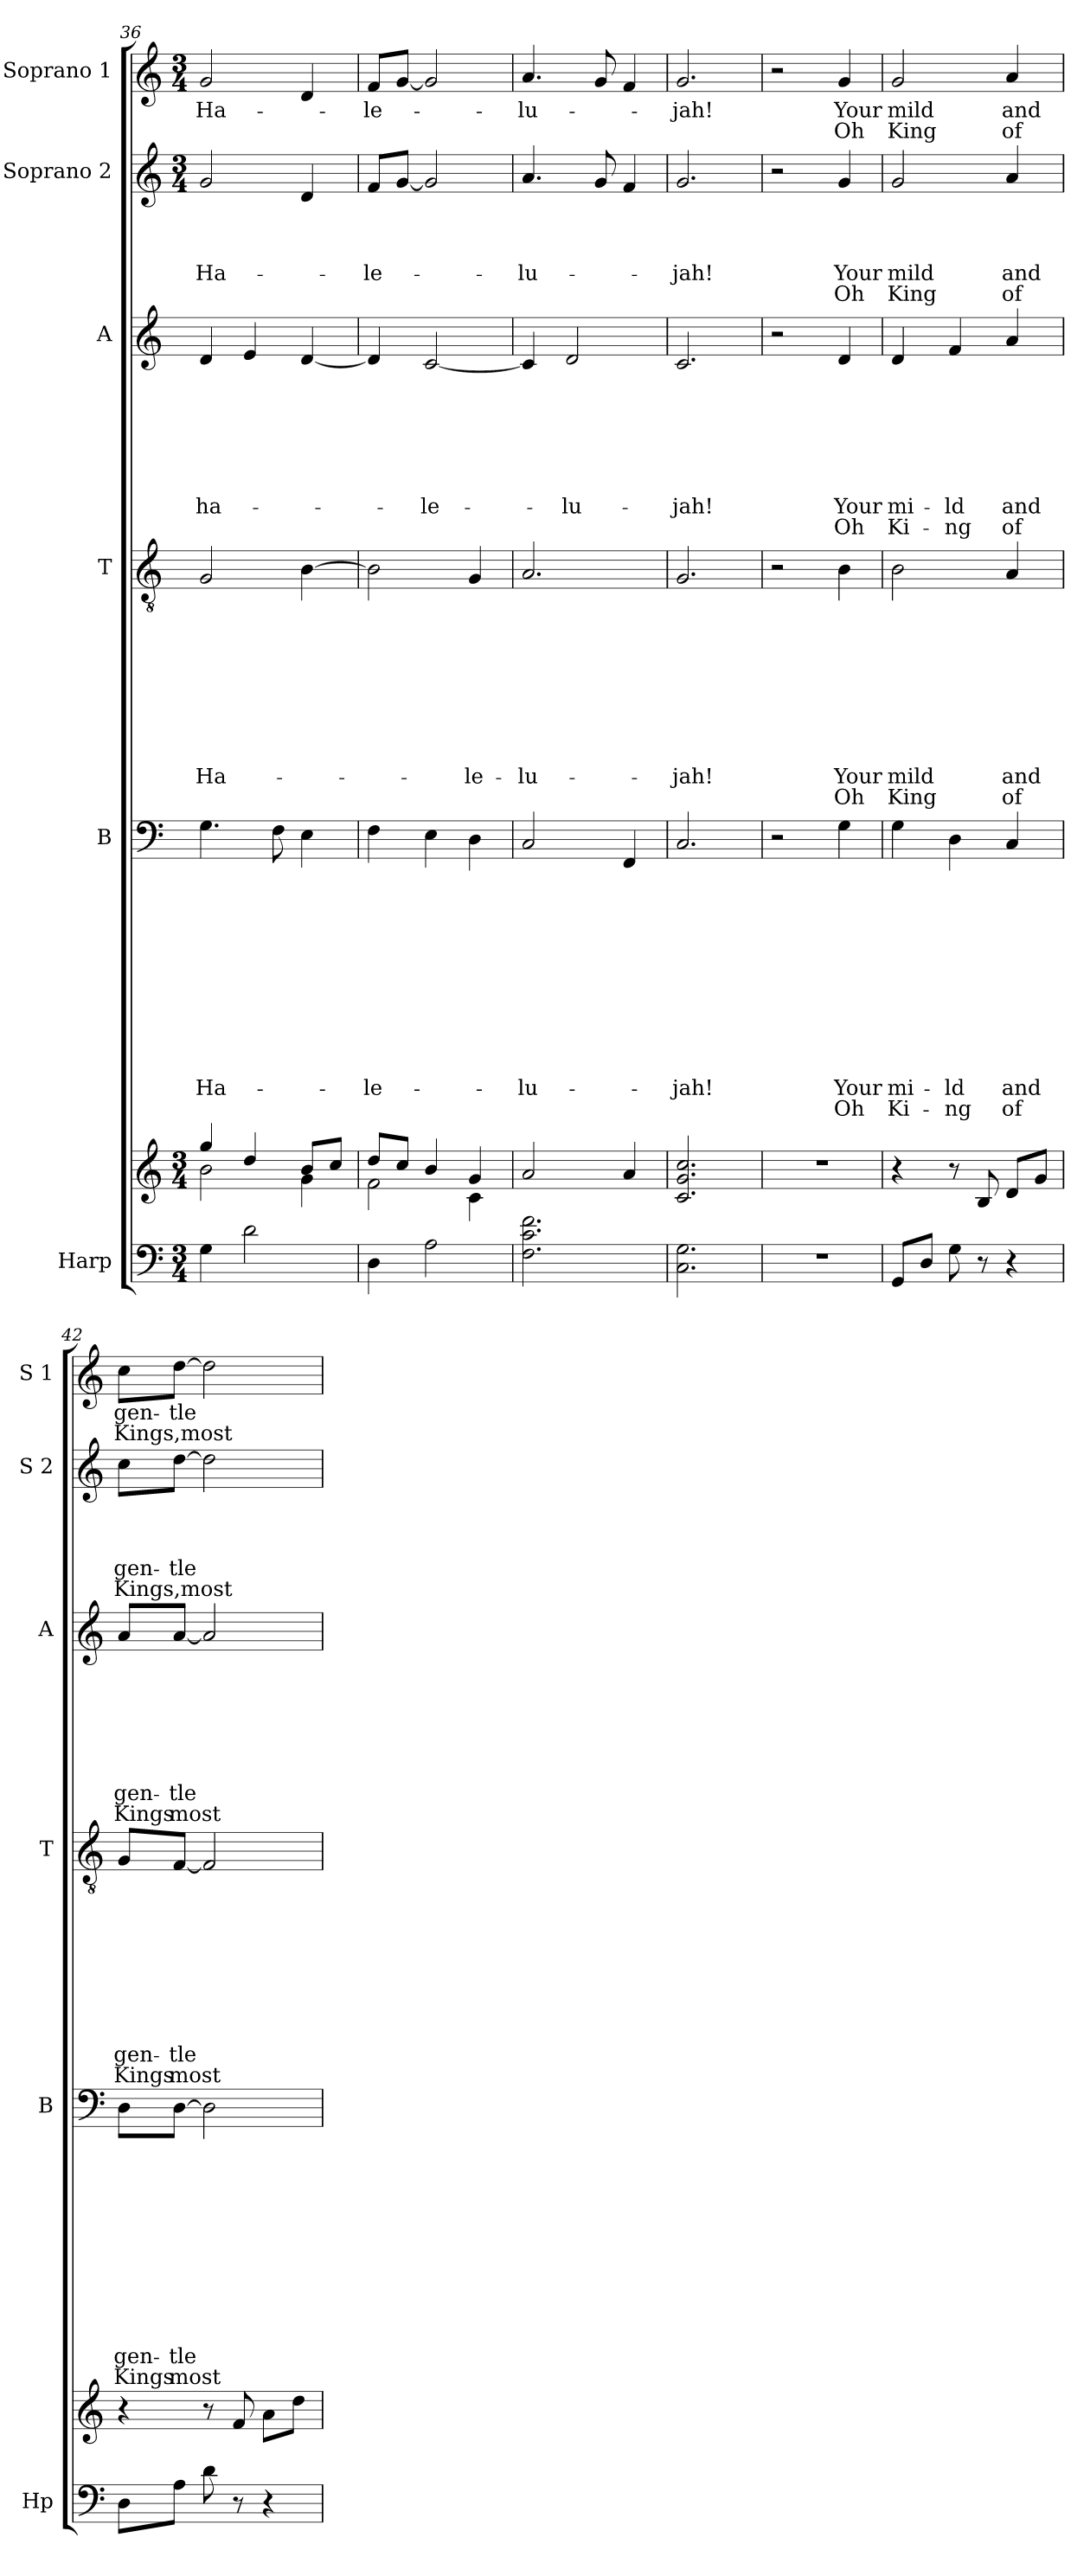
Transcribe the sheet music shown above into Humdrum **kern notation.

**kern	**kern	**kern	**text	**text	**text	**text	**text	**text	**text	**text	**text	**text	**text	**text	**kern	**text	**text	**text	**text	**text	**text	**text	**text	**text	**text	**kern	**text	**text	**text	**text	**text	**text	**text	**text	**kern	**text	**text	**text	**text	**text	**kern	**text	**text
*part6	*part6	*part5	*part5	*part5	*part5	*part5	*part5	*part5	*part5	*part5	*part5	*part5	*part5	*part5	*part4	*part4	*part4	*part4	*part4	*part4	*part4	*part4	*part4	*part4	*part4	*part3	*part3	*part3	*part3	*part3	*part3	*part3	*part3	*part3	*part2	*part2	*part2	*part2	*part2	*part2	*part1	*part1	*part1
*staff7	*staff6	*staff5	*staff5	*staff5	*staff5	*staff5	*staff5	*staff5	*staff5	*staff5	*staff5	*staff5	*staff5	*staff5	*staff4	*staff4	*staff4	*staff4	*staff4	*staff4	*staff4	*staff4	*staff4	*staff4	*staff4	*staff3	*staff3	*staff3	*staff3	*staff3	*staff3	*staff3	*staff3	*staff3	*staff2	*staff2	*staff2	*staff2	*staff2	*staff2	*staff1	*staff1	*staff1
*I"Harp	*	*I"B	*	*	*	*	*	*	*	*	*	*	*	*	*I"T	*	*	*	*	*	*	*	*	*	*	*I"A	*	*	*	*	*	*	*	*	*I"Soprano 2	*	*	*	*	*	*I"Soprano 1	*	*
*I'Hp	*	*I'B	*	*	*	*	*	*	*	*	*	*	*	*	*I'T	*	*	*	*	*	*	*	*	*	*	*I'A	*	*	*	*	*	*	*	*	*I'S 2	*	*	*	*	*	*I'S 1	*	*
*clefF4	*clefG2	*clefF4	*	*	*	*	*	*	*	*	*	*	*	*	*clefGv2	*	*	*	*	*	*	*	*	*	*	*clefG2	*	*	*	*	*	*	*	*	*clefG2	*	*	*	*	*	*clefG2	*	*
*k[]	*k[]	*k[]	*	*	*	*	*	*	*	*	*	*	*	*	*k[]	*	*	*	*	*	*	*	*	*	*	*k[]	*	*	*	*	*	*	*	*	*k[]	*	*	*	*	*	*k[]	*	*
*C:	*C:	*C:	*	*	*	*	*	*	*	*	*	*	*	*	*C:	*	*	*	*	*	*	*	*	*	*	*C:	*	*	*	*	*	*	*	*	*C:	*	*	*	*	*	*C:	*	*
*M3/4	*M3/4	*	*	*	*	*	*	*	*	*	*	*	*	*	*	*	*	*	*	*	*	*	*	*	*	*	*	*	*	*	*	*	*	*	*M3/4	*	*	*	*	*	*M3/4	*	*
=36	=36	=36	=36	=36	=36	=36	=36	=36	=36	=36	=36	=36	=36	=36	=36	=36	=36	=36	=36	=36	=36	=36	=36	=36	=36	=36	=36	=36	=36	=36	=36	=36	=36	=36	=36	=36	=36	=36	=36	=36	=36	=36	=36
*	*^	*	*	*	*	*	*	*	*	*	*	*	*	*	*	*	*	*	*	*	*	*	*	*	*	*	*	*	*	*	*	*	*	*	*	*	*	*	*	*	*	*	*
!	!	!	!	!	!	!	!	!	!	!	!	!	!	!LO:LY:b	!	!	!	!	!	!	!	!	!	!	!LO:LY:b	!	!	!	!	!	!	!	!	!LO:LY:b	!	!	!	!	!	!LO:LY:b	!	!	!LO:LY:b	!
4G\	4gg/	2b\	4.G\	.	.	.	.	.	.	.	.	.	.	Ha-	.	2G/	.	.	.	.	.	.	.	.	Ha-	.	4d/	.	.	.	.	.	.	ha-	.	2g/	.	.	.	Ha-	.	2g/	Ha-	.
2d\	4dd/	.	.	.	.	.	.	.	.	.	.	.	.	.	.	.	.	.	.	.	.	.	.	.	.	.	4e/	.	.	.	.	.	.	.	.	.	.	.	.	.	.	.	.	.
.	.	.	8F\	.	.	.	.	.	.	.	.	.	.	.	.	.	.	.	.	.	.	.	.	.	.	.	.	.	.	.	.	.	.	.	.	.	.	.	.	.	.	.	.	.
.	8b/L	4g\	4E\	.	.	.	.	.	.	.	.	.	.	.	.	[>4B\	.	.	.	.	.	.	.	.	.	.	[<4d/	.	.	.	.	.	.	.	.	4d/	.	.	.	.	.	4d/	.	.
.	8cc/J	.	.	.	.	.	.	.	.	.	.	.	.	.	.	.	.	.	.	.	.	.	.	.	.	.	.	.	.	.	.	.	.	.	.	.	.	.	.	.	.	.	.	.
=37	=37	=37	=37	=37	=37	=37	=37	=37	=37	=37	=37	=37	=37	=37	=37	=37	=37	=37	=37	=37	=37	=37	=37	=37	=37	=37	=37	=37	=37	=37	=37	=37	=37	=37	=37	=37	=37	=37	=37	=37	=37	=37	=37	=37
!	!	!	!	!	!	!	!	!	!	!	!	!	!	!LO:LY:b	!	!	!	!	!	!	!	!	!	!	!	!	!	!	!	!	!	!	!	!	!	!	!	!	!	!LO:LY:b	!	!	!LO:LY:b	!
4D\	8dd/L	2f\	4F\	.	.	.	.	.	.	.	.	.	.	-le-	.	2B\]	.	.	.	.	.	.	.	.	.	.	4d/]	.	.	.	.	.	.	.	.	8f/L	.	.	.	-le-	.	8f/L	-le-	.
.	8cc/J	.	.	.	.	.	.	.	.	.	.	.	.	.	.	.	.	.	.	.	.	.	.	.	.	.	.	.	.	.	.	.	.	.	.	[<8g/J	.	.	.	.	.	[<8g/J	.	.
!	!	!	!	!	!	!	!	!	!	!	!	!	!	!	!	!	!	!	!	!	!	!	!	!	!	!	!	!	!	!	!	!	!	!LO:LY:b	!	!	!	!	!	!	!	!	!	!
2A\	4b/	.	4E\	.	.	.	.	.	.	.	.	.	.	.	.	.	.	.	.	.	.	.	.	.	.	.	[>2c/	.	.	.	.	.	.	-le-	.	2g/]	.	.	.	.	.	2g/]	.	.
!	!	!	!	!	!	!	!	!	!	!	!	!	!	!	!	!	!	!	!	!	!	!	!	!	!LO:LY:b	!	!	!	!	!	!	!	!	!	!	!	!	!	!	!	!	!	!	!
.	4g/	4c\	4D\	.	.	.	.	.	.	.	.	.	.	.	.	4G/	.	.	.	.	.	.	.	.	-le-	.	.	.	.	.	.	.	.	.	.	.	.	.	.	.	.	.	.	.
!!LO:PB:g=z
=38	=38	=38	=38	=38	=38	=38	=38	=38	=38	=38	=38	=38	=38	=38	=38	=38	=38	=38	=38	=38	=38	=38	=38	=38	=38	=38	=38	=38	=38	=38	=38	=38	=38	=38	=38	=38	=38	=38	=38	=38	=38	=38	=38	=38
!	!	!	!	!	!	!	!	!	!	!	!	!	!	!LO:LY:b	!	!	!	!	!	!	!	!	!	!	!LO:LY:b	!	!	!	!	!	!	!	!	!	!	!	!	!	!	!LO:LY:b	!	!	!LO:LY:b	!
*	*v	*v	*	*	*	*	*	*	*	*	*	*	*	*	*	*	*	*	*	*	*	*	*	*	*	*	*	*	*	*	*	*	*	*	*	*	*	*	*	*	*	*	*	*
2.F\ 2.c\ 2.f\	2a/	2C/	.	.	.	.	.	.	.	.	.	.	-lu-	.	2.A/	.	.	.	.	.	.	.	.	-lu-	.	4c/]	.	.	.	.	.	.	.	.	4.a/	.	.	.	-lu-	.	4.a/	-lu-	.
!	!	!	!	!	!	!	!	!	!	!	!	!	!	!	!	!	!	!	!	!	!	!	!	!	!	!	!	!	!	!	!	!	!LO:LY:b	!	!	!	!	!	!	!	!	!	!
.	.	.	.	.	.	.	.	.	.	.	.	.	.	.	.	.	.	.	.	.	.	.	.	.	.	2d/	.	.	.	.	.	.	-lu-	.	.	.	.	.	.	.	.	.	.
.	.	.	.	.	.	.	.	.	.	.	.	.	.	.	.	.	.	.	.	.	.	.	.	.	.	.	.	.	.	.	.	.	.	.	8g/	.	.	.	.	.	8g/	.	.
.	4a/	4FF/	.	.	.	.	.	.	.	.	.	.	.	.	.	.	.	.	.	.	.	.	.	.	.	.	.	.	.	.	.	.	.	.	4f/	.	.	.	.	.	4f/	.	.
=39	=39	=39	=39	=39	=39	=39	=39	=39	=39	=39	=39	=39	=39	=39	=39	=39	=39	=39	=39	=39	=39	=39	=39	=39	=39	=39	=39	=39	=39	=39	=39	=39	=39	=39	=39	=39	=39	=39	=39	=39	=39	=39	=39
!	!	!	!	!	!	!	!	!	!	!	!	!	!LO:LY:b	!	!	!	!	!	!	!	!	!	!	!LO:LY:b	!	!	!	!	!	!	!	!	!LO:LY:b	!	!	!	!	!	!LO:LY:b	!	!	!LO:LY:b	!
2.C\ 2.G\	2.c/ 2.g/ 2.cc/	2.C/	.	.	.	.	.	.	.	.	.	.	-jah!	.	2.G/	.	.	.	.	.	.	.	.	-jah!	.	2.c/	.	.	.	.	.	.	-jah!	.	2.g/	.	.	.	-jah!	.	2.g/	-jah!	.
=40	=40	=40	=40	=40	=40	=40	=40	=40	=40	=40	=40	=40	=40	=40	=40	=40	=40	=40	=40	=40	=40	=40	=40	=40	=40	=40	=40	=40	=40	=40	=40	=40	=40	=40	=40	=40	=40	=40	=40	=40	=40	=40	=40
!LO:N:vis=1	!LO:N:vis=1	!	!	!	!	!	!	!	!	!	!	!	!	!	!	!	!	!	!	!	!	!	!	!	!	!	!	!	!	!	!	!	!	!	!	!	!	!	!	!	!	!	!
2.r	2.r	2r	.	.	.	.	.	.	.	.	.	.	.	.	2r	.	.	.	.	.	.	.	.	.	.	2r	.	.	.	.	.	.	.	.	2r	.	.	.	.	.	2r	.	.
!	!	!	!	!	!	!	!	!	!	!	!	!	!LO:LY:b	!LO:LY:b	!	!	!	!	!	!	!	!	!	!LO:LY:b	!LO:LY:b	!	!	!	!	!	!	!	!LO:LY:b	!LO:LY:b	!	!	!	!	!LO:LY:b	!LO:LY:b	!	!LO:LY:b	!LO:LY:b
.	.	4G\	.	.	.	.	.	.	.	.	.	.	Your	Oh	4B\	.	.	.	.	.	.	.	.	Your	Oh	4d/	.	.	.	.	.	.	Your	Oh	4g/	.	.	.	Your	Oh	4g/	Your	Oh
=41	=41	=41	=41	=41	=41	=41	=41	=41	=41	=41	=41	=41	=41	=41	=41	=41	=41	=41	=41	=41	=41	=41	=41	=41	=41	=41	=41	=41	=41	=41	=41	=41	=41	=41	=41	=41	=41	=41	=41	=41	=41	=41	=41
!	!	!	!	!	!	!	!	!	!	!	!	!	!LO:LY:b	!LO:LY:b	!	!	!	!	!	!	!	!	!	!LO:LY:b	!LO:LY:b	!	!	!	!	!	!	!	!LO:LY:b	!LO:LY:b	!	!	!	!	!LO:LY:b	!LO:LY:b	!	!LO:LY:b	!LO:LY:b
8GG/L	4r	4G\	.	.	.	.	.	.	.	.	.	.	mi-	Ki-	2B\	.	.	.	.	.	.	.	.	mild	King	4d/	.	.	.	.	.	.	mi-	Ki-	2g/	.	.	.	mild	King	2g/	mild	King
8D/J	.	.	.	.	.	.	.	.	.	.	.	.	.	.	.	.	.	.	.	.	.	.	.	.	.	.	.	.	.	.	.	.	.	.	.	.	.	.	.	.	.	.	.
!	!	!	!	!	!	!	!	!	!	!	!	!	!LO:LY:b	!LO:LY:b	!	!	!	!	!	!	!	!	!	!	!	!	!	!	!	!	!	!	!LO:LY:b	!LO:LY:b	!	!	!	!	!	!	!	!	!
8G\	8r	4D\	.	.	.	.	.	.	.	.	.	.	-ld	-ng	.	.	.	.	.	.	.	.	.	.	.	4f/	.	.	.	.	.	.	-ld	-ng	.	.	.	.	.	.	.	.	.
8r	8B/	.	.	.	.	.	.	.	.	.	.	.	.	.	.	.	.	.	.	.	.	.	.	.	.	.	.	.	.	.	.	.	.	.	.	.	.	.	.	.	.	.	.
!	!	!	!	!	!	!	!	!	!	!	!	!	!LO:LY:b	!LO:LY:b	!	!	!	!	!	!	!	!	!	!LO:LY:b	!LO:LY:b	!	!	!	!	!	!	!	!LO:LY:b	!LO:LY:b	!	!	!	!	!LO:LY:b	!LO:LY:b	!	!LO:LY:b	!LO:LY:b
4r	8d/L	4C/	.	.	.	.	.	.	.	.	.	.	and	of	4A/	.	.	.	.	.	.	.	.	and	of	4a/	.	.	.	.	.	.	and	of	4a/	.	.	.	and	of	4a/	and	of
.	8g/J	.	.	.	.	.	.	.	.	.	.	.	.	.	.	.	.	.	.	.	.	.	.	.	.	.	.	.	.	.	.	.	.	.	.	.	.	.	.	.	.	.	.
=42	=42	=42	=42	=42	=42	=42	=42	=42	=42	=42	=42	=42	=42	=42	=42	=42	=42	=42	=42	=42	=42	=42	=42	=42	=42	=42	=42	=42	=42	=42	=42	=42	=42	=42	=42	=42	=42	=42	=42	=42	=42	=42	=42
!	!	!	!	!	!	!	!	!	!	!	!	!	!LO:LY:b	!LO:LY:b	!	!	!	!	!	!	!	!	!	!LO:LY:b	!LO:LY:b	!	!	!	!	!	!	!	!LO:LY:b	!LO:LY:b	!	!	!	!	!LO:LY:b	!LO:LY:b	!	!LO:LY:b	!LO:LY:b
8D\L	4r	8D\L	.	.	.	.	.	.	.	.	.	.	gen-	Kings	8G/L	.	.	.	.	.	.	.	.	gen-	Kings	8a/L	.	.	.	.	.	.	gen-	Kings	8cc\L	.	.	.	gen-	Kings,most	8cc\L	gen-	Kings,most
!	!	!	!	!	!	!	!	!	!	!	!	!	!LO:LY:b	!LO:LY:b	!	!	!	!	!	!	!	!	!	!LO:LY:b	!LO:LY:b	!	!	!	!	!	!	!	!LO:LY:b	!LO:LY:b	!	!	!	!	!LO:LY:b	!	!	!LO:LY:b	!
8A\J	.	[>8D\J	.	.	.	.	.	.	.	.	.	.	-tle	most	[<8F/J	.	.	.	.	.	.	.	.	-tle	most	[<8a/J	.	.	.	.	.	.	-tle	most	[>8dd\J	.	.	.	-tle	.	[>8dd\J	-tle	.
8d\	8r	2D\]	.	.	.	.	.	.	.	.	.	.	.	.	2F/]	.	.	.	.	.	.	.	.	.	.	2a/]	.	.	.	.	.	.	.	.	2dd\]	.	.	.	.	.	2dd\]	.	.
8r	8f/	.	.	.	.	.	.	.	.	.	.	.	.	.	.	.	.	.	.	.	.	.	.	.	.	.	.	.	.	.	.	.	.	.	.	.	.	.	.	.	.	.	.
4r	8a\L	.	.	.	.	.	.	.	.	.	.	.	.	.	.	.	.	.	.	.	.	.	.	.	.	.	.	.	.	.	.	.	.	.	.	.	.	.	.	.	.	.	.
.	8dd\J	.	.	.	.	.	.	.	.	.	.	.	.	.	.	.	.	.	.	.	.	.	.	.	.	.	.	.	.	.	.	.	.	.	.	.	.	.	.	.	.	.	.
=	=	=	=	=	=	=	=	=	=	=	=	=	=	=	=	=	=	=	=	=	=	=	=	=	=	=	=	=	=	=	=	=	=	=	=	=	=	=	=	=	=	=	=
*-	*-	*-	*-	*-	*-	*-	*-	*-	*-	*-	*-	*-	*-	*-	*-	*-	*-	*-	*-	*-	*-	*-	*-	*-	*-	*-	*-	*-	*-	*-	*-	*-	*-	*-	*-	*-	*-	*-	*-	*-	*-	*-	*-
